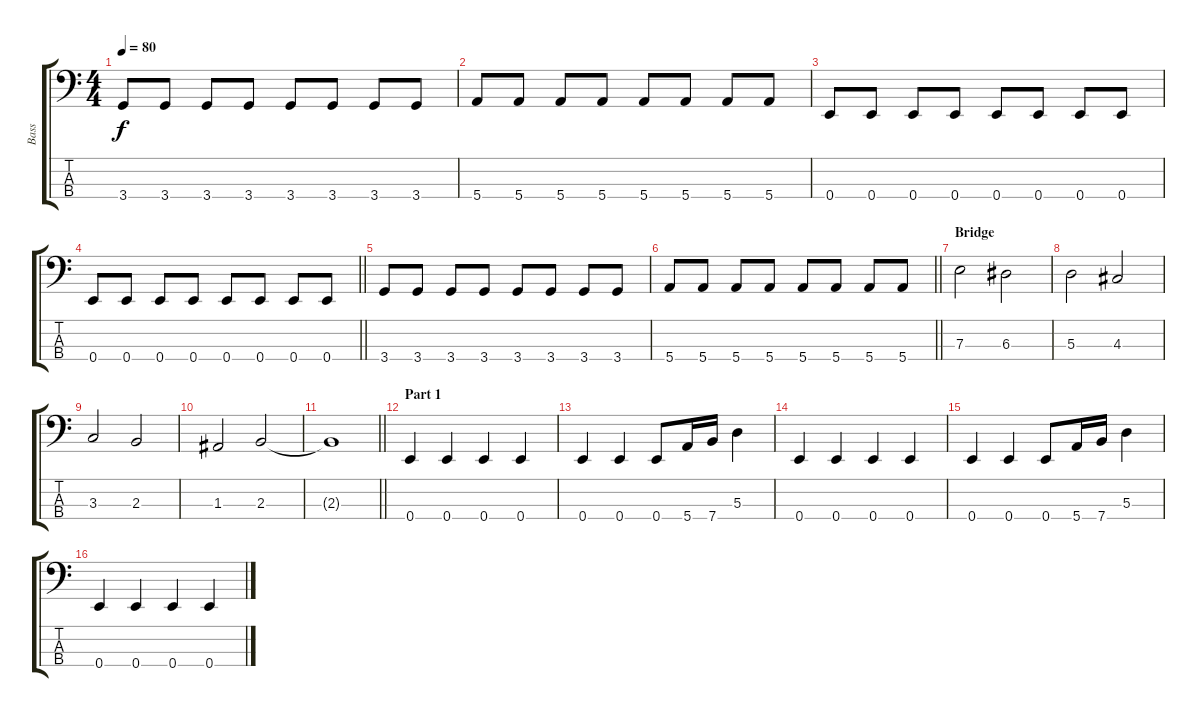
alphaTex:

\track ("Bass" "Bass") {instrument electricbassfinger}
\staff {score tabs}
\tuning (G2 D2 A1 E1) {hide}
\ts (4 4)
\tempo 80
\clef f4
\ks c
3.4.8{dy f} 3.4.8 3.4.8 3.4.8 3.4.8 3.4.8 3.4.8 3.4.8 |
5.4.8 5.4.8 5.4.8 5.4.8 5.4.8 5.4.8 5.4.8 5.4.8 |
0.4.8 0.4.8 0.4.8 0.4.8 0.4.8 0.4.8 0.4.8 0.4.8 |
\barLineRight lightlight
0.4.8 0.4.8 0.4.8 0.4.8 0.4.8 0.4.8 0.4.8 0.4.8 |
3.4.8 3.4.8 3.4.8 3.4.8 3.4.8 3.4.8 3.4.8 3.4.8 |
\barLineRight lightlight
5.4.8 5.4.8 5.4.8 5.4.8 5.4.8 5.4.8 5.4.8 5.4.8 |
\section ("" "Bridge")
7.3.2 6.3.2 |
5.3.2 4.3.2 |
3.3.2 2.3.2 |
1.3.2 2.3.2 |
\barLineRight lightlight
2.3{t}.1 |
\section ("" "Part 1")
0.4.4 0.4.4 0.4.4 0.4.4 |
0.4.4 0.4.4 0.4.8 5.4.16 7.4.16 5.3.4 |
0.4.4 0.4.4 0.4.4 0.4.4 |
0.4.4 0.4.4 0.4.8 5.4.16 7.4.16 5.3.4 |
0.4.4 0.4.4 0.4.4 0.4.4
